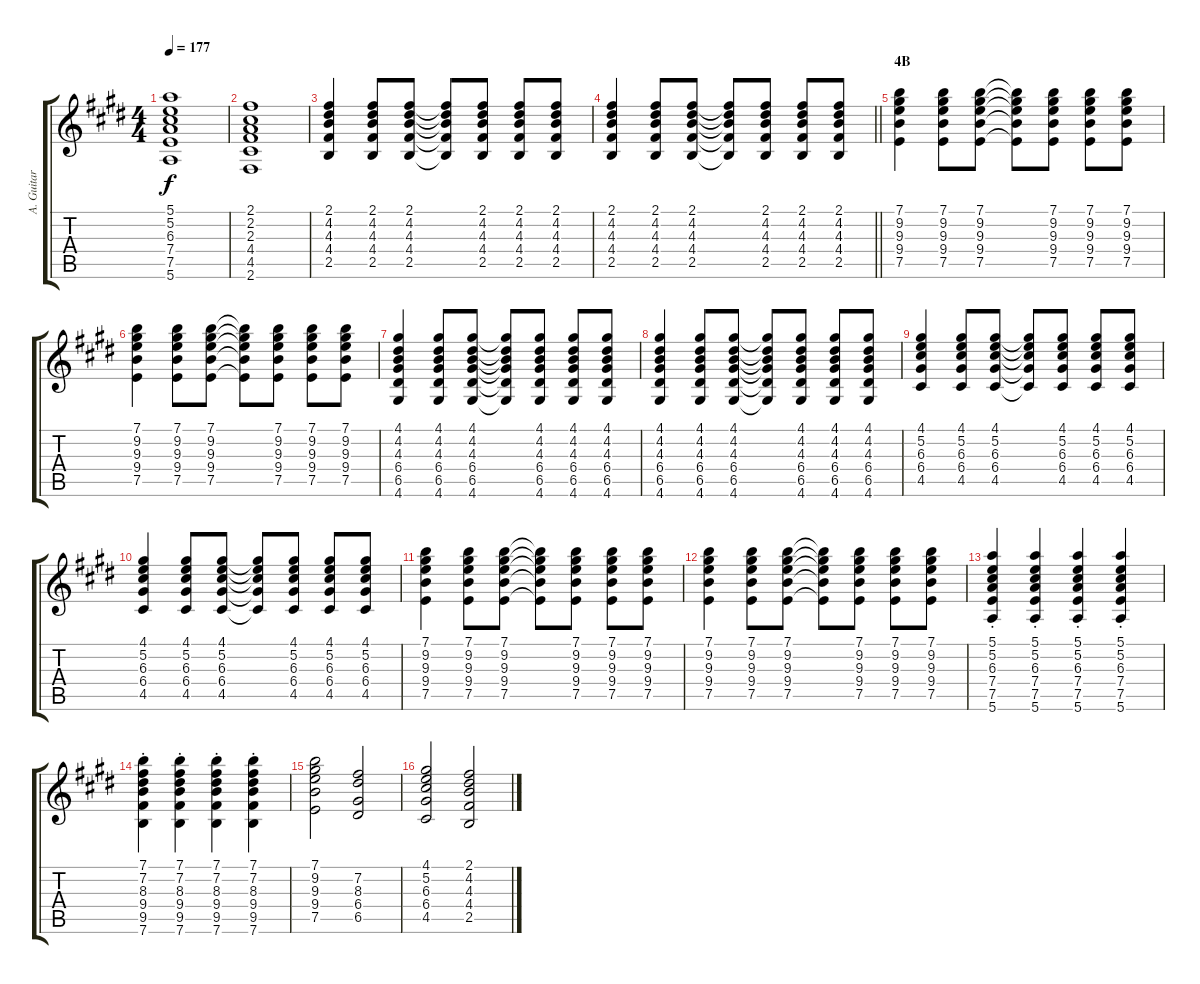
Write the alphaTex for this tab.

\track ("A. Guitar" "A. Guitar") {instrument acousticguitarsteel}
\staff {score tabs}
\tuning (E4 B3 G3 D3 A2 E2) {hide}
\ts (4 4)
\tempo 177
\clef g2
\ks e
(5.1 5.2 6.3 7.4 7.5 5.6).1{dy f} |
(2.1 2.2 2.3 4.4 4.5 2.6).1 |
(2.1 4.2 4.3 4.4 2.5).4 (2.1 4.2 4.3 4.4 2.5).8 (2.1 4.2 4.3 4.4 2.5).8 (2.1{t} 4.2{t} 4.3{t} 4.4{t} 2.5{t}).8 (2.1 4.2 4.3 4.4 2.5).8 (2.1 4.2 4.3 4.4 2.5).8 (2.1 4.2 4.3 4.4 2.5).8 |
\barLineRight lightlight
(2.1 4.2 4.3 4.4 2.5).4 (2.1 4.2 4.3 4.4 2.5).8 (2.1 4.2 4.3 4.4 2.5).8 (2.1{t} 4.2{t} 4.3{t} 4.4{t} 2.5{t}).8 (2.1 4.2 4.3 4.4 2.5).8 (2.1 4.2 4.3 4.4 2.5).8 (2.1 4.2 4.3 4.4 2.5).8 |
\section ("" "4B")
(7.1 9.2 9.3 9.4 7.5).4 (7.1 9.2 9.3 9.4 7.5).8 (7.1 9.2 9.3 9.4 7.5).8 (7.1{t} 9.2{t} 9.3{t} 9.4{t} 7.5{t}).8 (7.1 9.2 9.3 9.4 7.5).8 (7.1 9.2 9.3 9.4 7.5).8 (7.1 9.2 9.3 9.4 7.5).8 |
(7.1 9.2 9.3 9.4 7.5).4 (7.1 9.2 9.3 9.4 7.5).8 (7.1 9.2 9.3 9.4 7.5).8 (7.1{t} 9.2{t} 9.3{t} 9.4{t} 7.5{t}).8 (7.1 9.2 9.3 9.4 7.5).8 (7.1 9.2 9.3 9.4 7.5).8 (7.1 9.2 9.3 9.4 7.5).8 |
(4.1 4.2 4.3 6.4 6.5 4.6).4 (4.1 4.2 4.3 6.4 6.5 4.6).8 (4.1 4.2 4.3 6.4 6.5 4.6).8 (4.1{t} 4.2{t} 4.3{t} 6.4{t} 6.5{t} 4.6{t}).8 (4.1 4.2 4.3 6.4 6.5 4.6).8 (4.1 4.2 4.3 6.4 6.5 4.6).8 (4.1 4.2 4.3 6.4 6.5 4.6).8 |
(4.1 4.2 4.3 6.4 6.5 4.6).4 (4.1 4.2 4.3 6.4 6.5 4.6).8 (4.1 4.2 4.3 6.4 6.5 4.6).8 (4.1{t} 4.2{t} 4.3{t} 6.4{t} 6.5{t} 4.6{t}).8 (4.1 4.2 4.3 6.4 6.5 4.6).8 (4.1 4.2 4.3 6.4 6.5 4.6).8 (4.1 4.2 4.3 6.4 6.5 4.6).8 |
(4.1 5.2 6.3 6.4 4.5).4 (4.1 5.2 6.3 6.4 4.5).8 (4.1 5.2 6.3 6.4 4.5).8 (4.1{t} 5.2{t} 6.3{t} 6.4{t} 4.5{t}).8 (4.1 5.2 6.3 6.4 4.5).8 (4.1 5.2 6.3 6.4 4.5).8 (4.1 5.2 6.3 6.4 4.5).8 |
(4.1 5.2 6.3 6.4 4.5).4 (4.1 5.2 6.3 6.4 4.5).8 (4.1 5.2 6.3 6.4 4.5).8 (4.1{t} 5.2{t} 6.3{t} 6.4{t} 4.5{t}).8 (4.1 5.2 6.3 6.4 4.5).8 (4.1 5.2 6.3 6.4 4.5).8 (4.1 5.2 6.3 6.4 4.5).8 |
(7.1 9.2 9.3 9.4 7.5).4 (7.1 9.2 9.3 9.4 7.5).8 (7.1 9.2 9.3 9.4 7.5).8 (7.1{t} 9.2{t} 9.3{t} 9.4{t} 7.5{t}).8 (7.1 9.2 9.3 9.4 7.5).8 (7.1 9.2 9.3 9.4 7.5).8 (7.1 9.2 9.3 9.4 7.5).8 |
(7.1 9.2 9.3 9.4 7.5).4 (7.1 9.2 9.3 9.4 7.5).8 (7.1 9.2 9.3 9.4 7.5).8 (7.1{t} 9.2{t} 9.3{t} 9.4{t} 7.5{t}).8 (7.1 9.2 9.3 9.4 7.5).8 (7.1 9.2 9.3 9.4 7.5).8 (7.1 9.2 9.3 9.4 7.5).8 |
(5.1{st} 5.2{st} 6.3{st} 7.4{st} 7.5{st} 5.6{st}).4 (5.1{st} 5.2{st} 6.3{st} 7.4{st} 7.5{st} 5.6{st}).4 (5.1{st} 5.2{st} 6.3{st} 7.4{st} 7.5{st} 5.6{st}).4 (5.1{st} 5.2{st} 6.3{st} 7.4{st} 7.5{st} 5.6{st}).4 |
(7.1{st} 7.2{st} 8.3{st} 9.4{st} 9.5{st} 7.6{st}).4 (7.1{st} 7.2{st} 8.3{st} 9.4{st} 9.5{st} 7.6{st}).4 (7.1{st} 7.2{st} 8.3{st} 9.4{st} 9.5{st} 7.6{st}).4 (7.1{st} 7.2{st} 8.3{st} 9.4{st} 9.5{st} 7.6{st}).4 |
(7.1 9.2 9.3 9.4 7.5).2 (7.2 8.3 6.4 6.5).2 |
(4.1 5.2 6.3 6.4 4.5).2 (2.1 4.2 4.3 4.4 2.5).2
